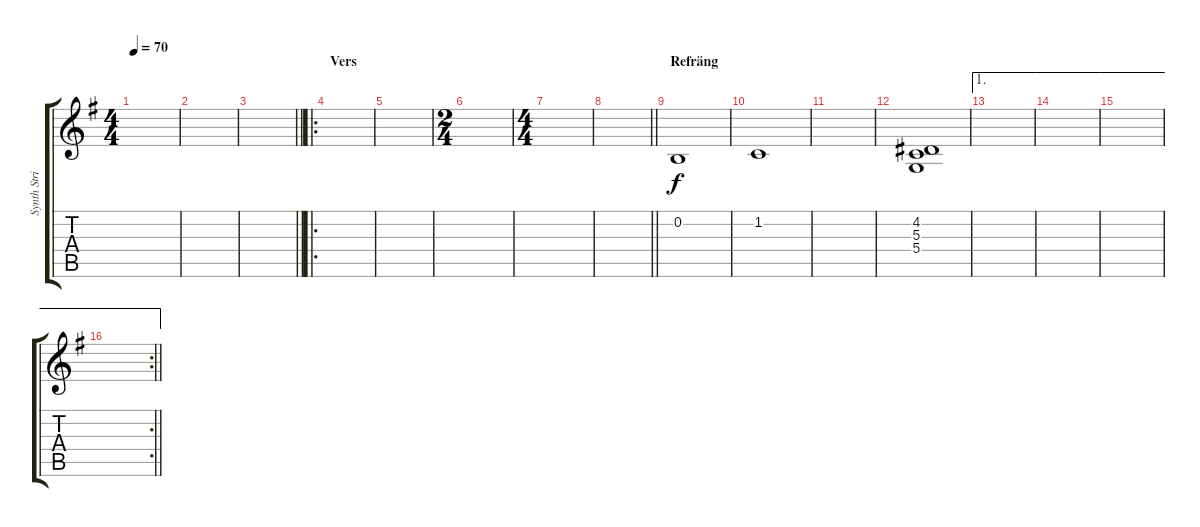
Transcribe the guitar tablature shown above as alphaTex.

\track ("Synth Strings" "Synth Stri") {instrument pad2warm}
\staff {score tabs}
\tuning (E4 B3 G3 D3 A2 E2) {hide}
\ts (4 4)
\tempo 70
\clef g2
\ks eminor
|
|
\barLineRight lightlight
|
\ro
\section ("" "Vers")
|
|
\ts (2 4)
|
\ts (4 4)
|
\barLineRight lightlight
|
\section ("" "Refräng")
0.2.1 |
1.2.1 |
|
(4.2 5.3 5.4).1 |
\ae 1
|
\ae 1
|
\ae 1
|
\ae 1
\rc 2
\barLineRight lightlight
